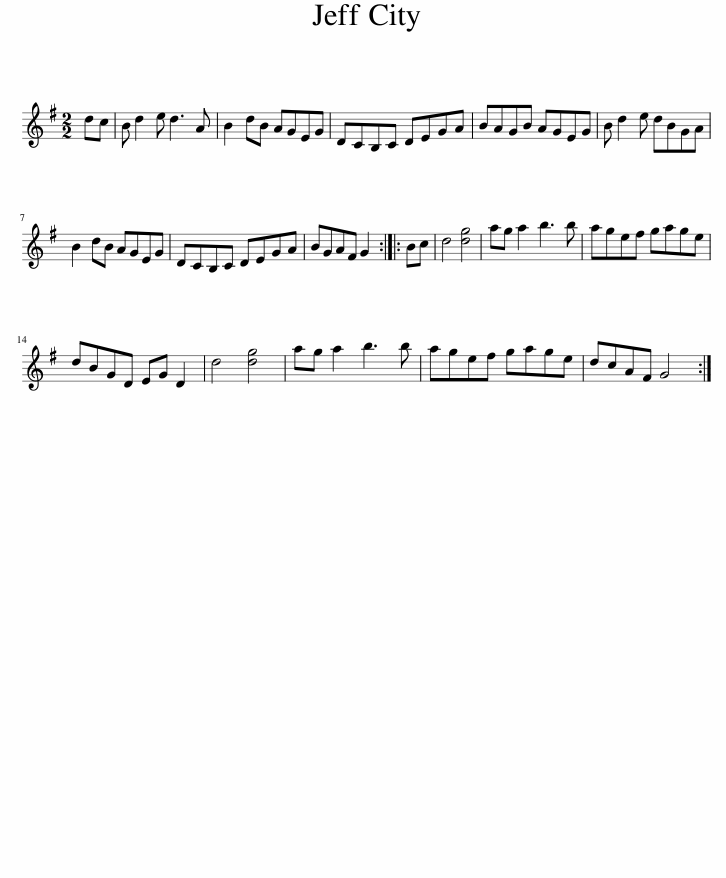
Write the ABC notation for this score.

X:1
L:1/8
M:2/2
I:linebreak $
K:G
V:1 treble
V:1
 dc | B d2 e d3 A | B2 dB AGEG | DCB,C DEGA | BAGB AGEG | %5
 B d2 e dBGA |$ B2 dB AGEG | DCB,C DEGA | BGAF G2 :: Bc | %10
 d4 [dg]4 | ag a2 b3 b | agef gage |$ dBGD EG D2 | d4 [dg]4 | %15
 ag a2 b3 b | agef gage | dcAF G4 :| %18
